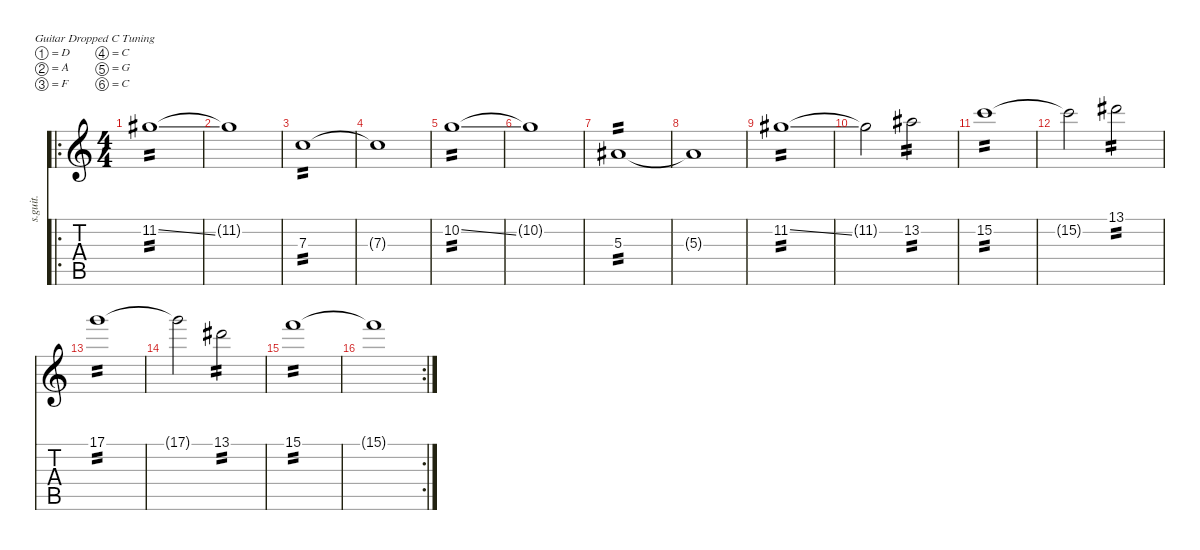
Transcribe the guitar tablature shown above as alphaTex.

\defaultSystemsLayout 4
\hideDynamics
\bracketExtendMode nobrackets
\track ("Jake Bowen" "s.guit.") {instrument distortionguitar}
\staff {score tabs}
\tuning (D4 A3 F3 C3 G2 C2)
\ro
\ts (4 4)
\tempo (213 hide)
\clef g2
\ks c
11.2{ss acc #}.1{lyrics (0 "") lyrics (1 "") lyrics (2 "") lyrics (3 "") lyrics (4 "") tp 2 dy mf} |
11.2{t acc #}.1{lyrics (0 "") lyrics (1 "") lyrics (2 "") lyrics (3 "") lyrics (4 "")} |
7.3.1{lyrics (0 "") lyrics (1 "") lyrics (2 "") lyrics (3 "") lyrics (4 "") tp 2} |
7.3{t}.1{lyrics (0 "") lyrics (1 "") lyrics (2 "") lyrics (3 "") lyrics (4 "")} |
10.2{ss}.1{lyrics (0 "") lyrics (1 "") lyrics (2 "") lyrics (3 "") lyrics (4 "") tp 2} |
10.2{t}.1{lyrics (0 "") lyrics (1 "") lyrics (2 "") lyrics (3 "") lyrics (4 "")} |
5.3{acc #}.1{lyrics (0 "") lyrics (1 "") lyrics (2 "") lyrics (3 "") lyrics (4 "") tp 2} |
5.3{t acc #}.1{lyrics (0 "") lyrics (1 "") lyrics (2 "") lyrics (3 "") lyrics (4 "")} |
11.2{ss acc #}.1{lyrics (0 "") lyrics (1 "") lyrics (2 "") lyrics (3 "") lyrics (4 "") tp 2} |
11.2{t acc #}.2{lyrics (0 "") lyrics (1 "") lyrics (2 "") lyrics (3 "") lyrics (4 "")} 13.2{acc #}.2{lyrics (0 "") lyrics (1 "") lyrics (2 "") lyrics (3 "") lyrics (4 "") tp 2} |
15.2.1{lyrics (0 "") lyrics (1 "") lyrics (2 "") lyrics (3 "") lyrics (4 "") tp 2} |
15.2{t}.2{lyrics (0 "") lyrics (1 "") lyrics (2 "") lyrics (3 "") lyrics (4 "")} 13.1{acc #}.2{lyrics (0 "") lyrics (1 "") lyrics (2 "") lyrics (3 "") lyrics (4 "") tp 2} |
17.1.1{lyrics (0 "") lyrics (1 "") lyrics (2 "") lyrics (3 "") lyrics (4 "") tp 2} |
17.1{t}.2{lyrics (0 "") lyrics (1 "") lyrics (2 "") lyrics (3 "") lyrics (4 "")} 13.1{acc #}.2{lyrics (0 "") lyrics (1 "") lyrics (2 "") lyrics (3 "") lyrics (4 "") tp 2} |
15.1.1{lyrics (0 "") lyrics (1 "") lyrics (2 "") lyrics (3 "") lyrics (4 "") tp 2} |
\rc 2
15.1{t}.1{lyrics (0 "") lyrics (1 "") lyrics (2 "") lyrics (3 "") lyrics (4 "")}
